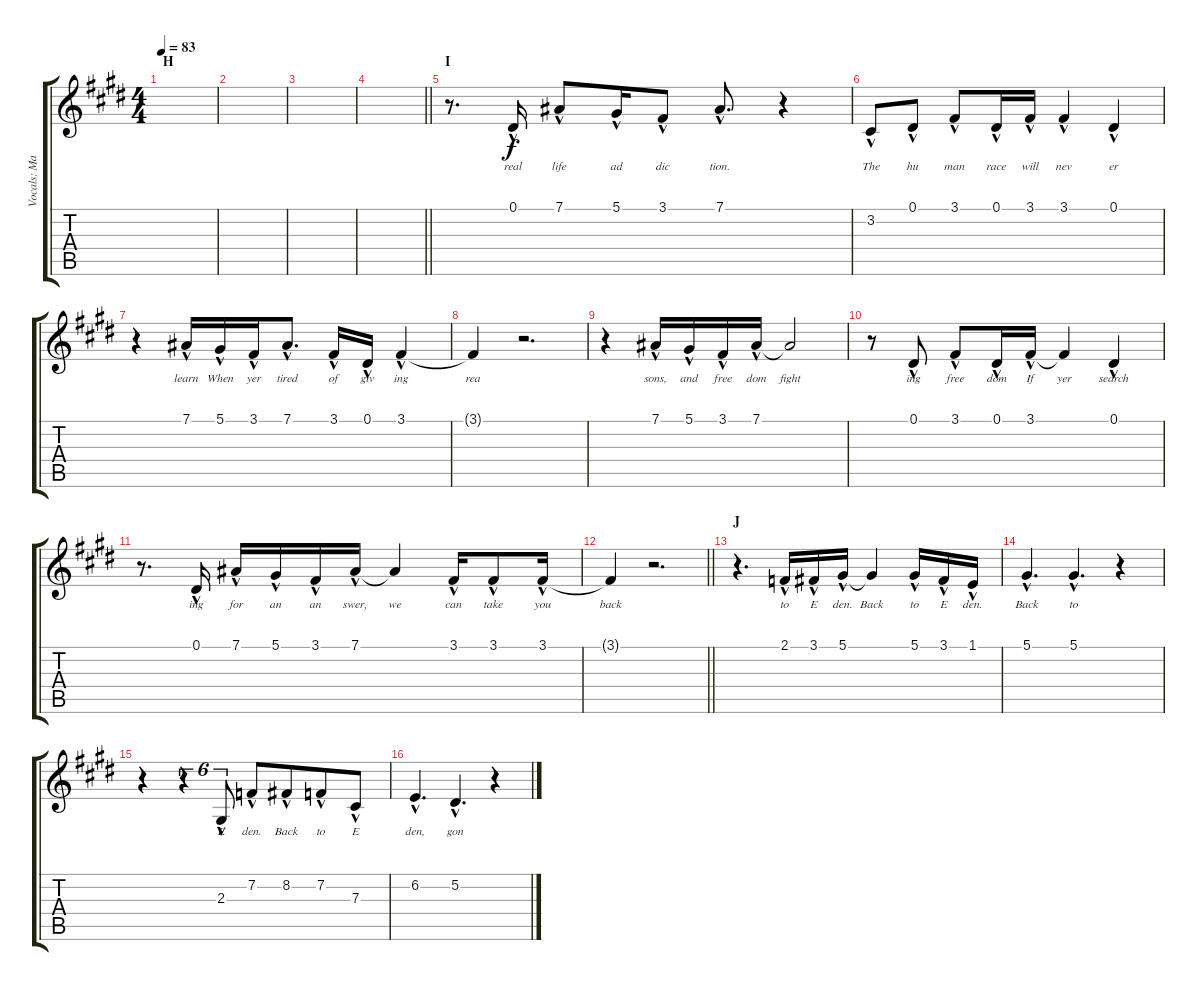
\track ("Vocals: Martin" "Vocals: Ma") {instrument lead2sawtooth}
\staff {score tabs}
\tuning (Eb4 Bb3 Gb3 Db3 Ab2 Eb2) {hide}
\ts (4 4)
\section ("" "H")
\tempo 83
\clef g2
\ks e
|
|
|
\barLineRight lightlight
|
\section ("" "I")
r.8{d} 0.1{hac}.16{lyrics (0 "real") lyrics (1 "") lyrics (2 "") lyrics (3 "") lyrics (4 "")} 7.1{hac}.8{lyrics (0 "life") lyrics (1 "") lyrics (2 "") lyrics (3 "") lyrics (4 "")} 5.1{hac}.16{lyrics (0 "ad") lyrics (1 "") lyrics (2 "") lyrics (3 "") lyrics (4 "")} 3.1{hac}.8{lyrics (0 "dic") lyrics (1 "") lyrics (2 "") lyrics (3 "") lyrics (4 "")} 7.1{hac}.8{d lyrics (0 "tion.") lyrics (1 "") lyrics (2 "") lyrics (3 "") lyrics (4 "")} r.4 |
3.2{hac}.8{lyrics (0 "The") lyrics (1 "") lyrics (2 "") lyrics (3 "") lyrics (4 "")} 0.1{hac}.8{lyrics (0 "hu") lyrics (1 "") lyrics (2 "") lyrics (3 "") lyrics (4 "")} 3.1{hac}.8{lyrics (0 "man") lyrics (1 "") lyrics (2 "") lyrics (3 "") lyrics (4 "")} 0.1{hac}.16{lyrics (0 "race") lyrics (1 "") lyrics (2 "") lyrics (3 "") lyrics (4 "")} 3.1{hac}.16{lyrics (0 "will") lyrics (1 "") lyrics (2 "") lyrics (3 "") lyrics (4 "")} 3.1{hac}.4{lyrics (0 "nev") lyrics (1 "") lyrics (2 "") lyrics (3 "") lyrics (4 "")} 0.1{hac}.4{lyrics (0 "er") lyrics (1 "") lyrics (2 "") lyrics (3 "") lyrics (4 "")} |
r.4 7.1{hac}.16{lyrics (0 "learn") lyrics (1 "") lyrics (2 "") lyrics (3 "") lyrics (4 "")} 5.1{hac}.16{lyrics (0 "When") lyrics (1 "") lyrics (2 "") lyrics (3 "") lyrics (4 "")} 3.1{hac}.16{lyrics (0 "yer") lyrics (1 "") lyrics (2 "") lyrics (3 "") lyrics (4 "")} 7.1{hac}.8{d lyrics (0 "tired") lyrics (1 "") lyrics (2 "") lyrics (3 "") lyrics (4 "")} 3.1{hac}.16{lyrics (0 "of") lyrics (1 "") lyrics (2 "") lyrics (3 "") lyrics (4 "")} 0.1{hac}.16{lyrics (0 "giv") lyrics (1 "") lyrics (2 "") lyrics (3 "") lyrics (4 "")} 3.1{hac}.4{lyrics (0 "ing") lyrics (1 "") lyrics (2 "") lyrics (3 "") lyrics (4 "")} |
3.1{t}.4{lyrics (0 "rea") lyrics (1 "") lyrics (2 "") lyrics (3 "") lyrics (4 "")} r.2{d} |
r.4 7.1{hac}.16{lyrics (0 "sons,") lyrics (1 "") lyrics (2 "") lyrics (3 "") lyrics (4 "")} 5.1{hac}.16{lyrics (0 "and") lyrics (1 "") lyrics (2 "") lyrics (3 "") lyrics (4 "")} 3.1{hac}.16{lyrics (0 "free") lyrics (1 "") lyrics (2 "") lyrics (3 "") lyrics (4 "")} 7.1{hac}.16{lyrics (0 "dom") lyrics (1 "") lyrics (2 "") lyrics (3 "") lyrics (4 "")} 7.1{t}.2{lyrics (0 "fight") lyrics (1 "") lyrics (2 "") lyrics (3 "") lyrics (4 "")} |
r.8 0.1{hac}.8{lyrics (0 "ing") lyrics (1 "") lyrics (2 "") lyrics (3 "") lyrics (4 "")} 3.1{hac}.8{lyrics (0 "free") lyrics (1 "") lyrics (2 "") lyrics (3 "") lyrics (4 "")} 0.1{hac}.16{lyrics (0 "dom") lyrics (1 "") lyrics (2 "") lyrics (3 "") lyrics (4 "")} 3.1{hac}.16{lyrics (0 "If") lyrics (1 "") lyrics (2 "") lyrics (3 "") lyrics (4 "")} 3.1{t}.4{lyrics (0 "yer") lyrics (1 "") lyrics (2 "") lyrics (3 "") lyrics (4 "")} 0.1{hac}.4{lyrics (0 "search") lyrics (1 "") lyrics (2 "") lyrics (3 "") lyrics (4 "")} |
r.8{d} 0.1{hac}.16{lyrics (0 "ing") lyrics (1 "") lyrics (2 "") lyrics (3 "") lyrics (4 "")} 7.1{hac}.16{lyrics (0 "for") lyrics (1 "") lyrics (2 "") lyrics (3 "") lyrics (4 "")} 5.1{hac}.16{lyrics (0 "an") lyrics (1 "") lyrics (2 "") lyrics (3 "") lyrics (4 "")} 3.1{hac}.16{lyrics (0 "an") lyrics (1 "") lyrics (2 "") lyrics (3 "") lyrics (4 "")} 7.1{hac}.16{lyrics (0 "swer,") lyrics (1 "") lyrics (2 "") lyrics (3 "") lyrics (4 "")} 7.1{t}.4{lyrics (0 "we") lyrics (1 "") lyrics (2 "") lyrics (3 "") lyrics (4 "")} 3.1{hac}.16{lyrics (0 "can") lyrics (1 "") lyrics (2 "") lyrics (3 "") lyrics (4 "")} 3.1{hac}.8{lyrics (0 "take") lyrics (1 "") lyrics (2 "") lyrics (3 "") lyrics (4 "")} 3.1{hac}.16{lyrics (0 "you") lyrics (1 "") lyrics (2 "") lyrics (3 "") lyrics (4 "")} |
\barLineRight lightlight
3.1{t}.4{lyrics (0 "back") lyrics (1 "") lyrics (2 "") lyrics (3 "") lyrics (4 "")} r.2{d} |
\section ("" "J")
r.4{d} 2.1{hac}.16{lyrics (0 "to") lyrics (1 "") lyrics (2 "") lyrics (3 "") lyrics (4 "")} 3.1{hac}.16{lyrics (0 "E") lyrics (1 "") lyrics (2 "") lyrics (3 "") lyrics (4 "") beam merge} 5.1{hac}.16{lyrics (0 "den.") lyrics (1 "") lyrics (2 "") lyrics (3 "") lyrics (4 "")} 5.1{t}.4{lyrics (0 "Back") lyrics (1 "") lyrics (2 "") lyrics (3 "") lyrics (4 "")} 5.1{hac}.16{lyrics (0 "to") lyrics (1 "") lyrics (2 "") lyrics (3 "") lyrics (4 "")} 3.1{hac}.16{lyrics (0 "E") lyrics (1 "") lyrics (2 "") lyrics (3 "") lyrics (4 "")} 1.1{hac}.16{lyrics (0 "den.") lyrics (1 "") lyrics (2 "") lyrics (3 "") lyrics (4 "")} |
5.1{hac}.4{d lyrics (0 "Back") lyrics (1 "") lyrics (2 "") lyrics (3 "") lyrics (4 "")} 5.1{hac}.4{d lyrics (0 "to") lyrics (1 "") lyrics (2 "") lyrics (3 "") lyrics (4 "")} r.4 |
r.4 r.4{tu (6 4)} 2.3{hac}.8{tu (6 4) lyrics (0 "E") lyrics (1 "") lyrics (2 "") lyrics (3 "") lyrics (4 "")} 7.2{hac}.8{lyrics (0 "den.") lyrics (1 "") lyrics (2 "") lyrics (3 "") lyrics (4 "")} 8.2{hac}.8{lyrics (0 "Back") lyrics (1 "") lyrics (2 "") lyrics (3 "") lyrics (4 "") beam merge} 7.2{hac}.8{lyrics (0 "to") lyrics (1 "") lyrics (2 "") lyrics (3 "") lyrics (4 "")} 7.3{hac}.8{lyrics (0 "E") lyrics (1 "") lyrics (2 "") lyrics (3 "") lyrics (4 "")} |
6.2{hac}.4{d lyrics (0 "den,") lyrics (1 "") lyrics (2 "") lyrics (3 "") lyrics (4 "")} 5.2{hac}.4{d lyrics (0 "gon") lyrics (1 "") lyrics (2 "") lyrics (3 "") lyrics (4 "")} r.4
